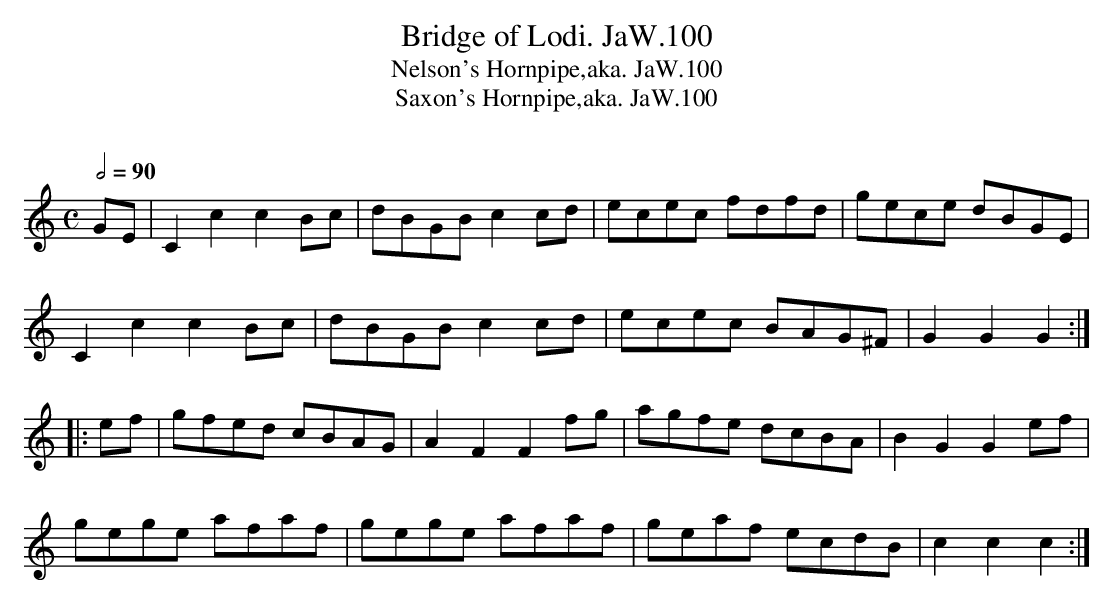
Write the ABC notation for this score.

X:1
T:Bridge of Lodi. JaW.100
T:Nelson's Hornpipe,aka. JaW.100
T:Saxon's Hornpipe,aka. JaW.100
M:C
L:1/8
Q:1/2=90
O:
K:C
GE|C2c2 c2Bc|dBGB c2cd|ecec fdfd|gece dBGE|
C2c2 c2Bc|dBGB c2cd|ecec BAG^F|G2G2 G2:|
|:ef|gfed cBAG|A2F2 F2fg|agfe dcBA|B2G2 G2ef|
gege afaf|gege afaf|geaf ecdB|c2c2 c2:|
